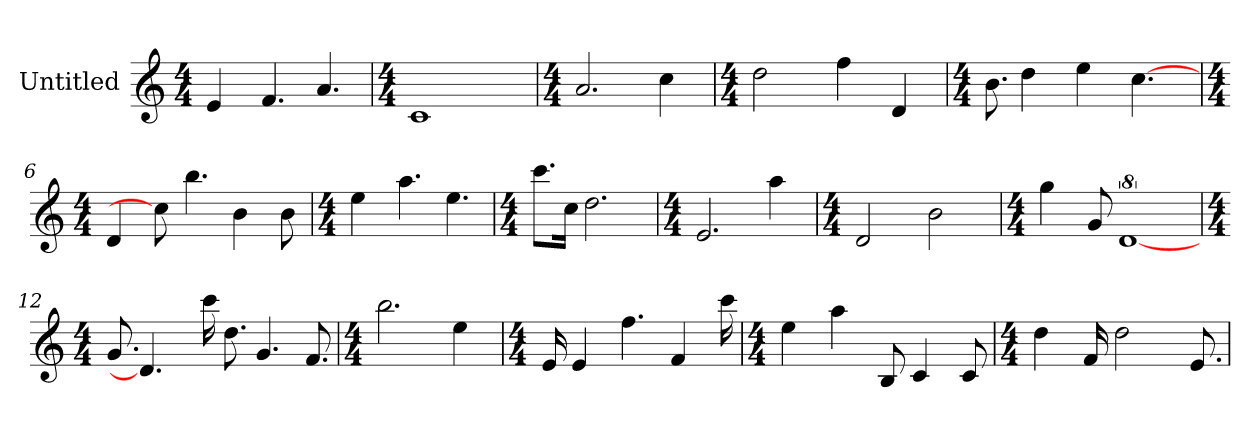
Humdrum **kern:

**kern
*part1
*staff1
*I"Untitled
*k[]
*C:
*M4/4
=1
4e
!LO:N:vis=4.
4f
!LO:N:vis=4.
4a
=2
*k[]
*C:
*M4/4
1c
=3
*k[]
*C:
*M4/4
!LO:N:vis=2.
2a
4cc
=4
*k[]
*C:
*M4/4
2dd
4ff
4d
=5
*k[]
*C:
*M4/4
!LO:N:vis=8.
8b
4dd
4ee
[4.cc
=6
*k[]
*C:
*M4/4
4d
8cc]
!LO:N:vis=4.
4bb
4b
8b
=7
*k[]
*C:
*M4/4
4ee
!LO:N:vis=4.
4aa
!LO:N:vis=4.
4ee
=8
*k[]
*C:
*M4/4
!LO:N:vis=8.
8cccL
16ccJk
!LO:N:vis=2.
2dd
=9
*k[]
*C:
*M4/4
!LO:N:vis=2.
2e
4aa
=10
*k[]
*C:
*M4/4
2d
2b
=11
*k[]
*C:
*M4/4
4gg
8g
[8%5d
=12
*k[]
*C:
*M4/4
!LO:N:vis=8.
8g
4.d]
16ccc
!LO:N:vis=8.
8dd
!LO:N:vis=4.
4g
!LO:N:vis=8.
8f
=13
*k[]
*C:
*M4/4
!LO:N:vis=2.
2bb
4ee
=14
*k[]
*C:
*M4/4
16e
4e
!LO:N:vis=4.
4ff
4f
16ccc
=15
*k[]
*C:
*M4/4
4ee
4aa
8B
4c
8c
=16
*k[]
*C:
*M4/4
4dd
16f
2dd
!LO:N:vis=8.
8e
=
*-
